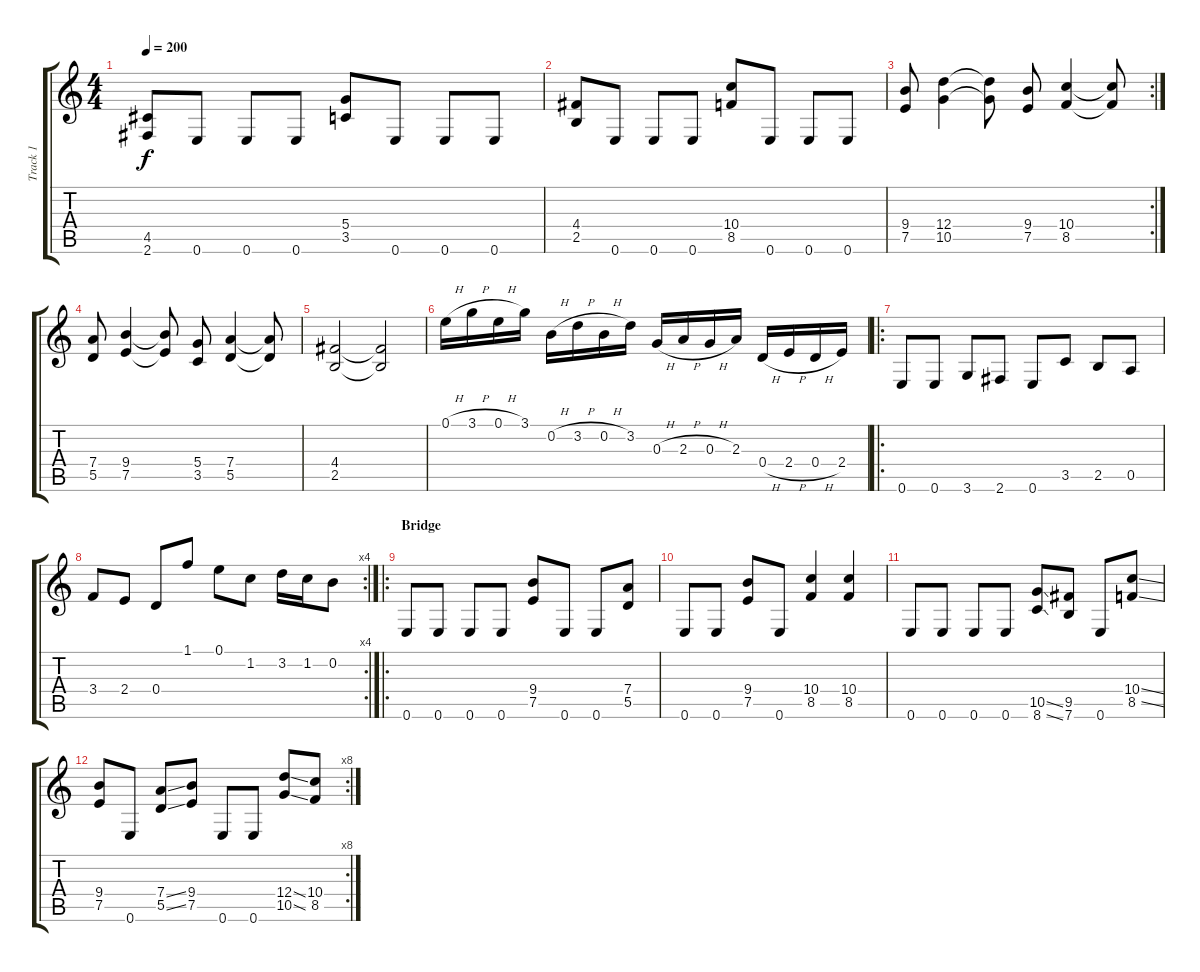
\track ("Track 1" "Track 1") {instrument distortionguitar}
\staff {score tabs}
\tuning (E4 B3 G3 D3 A2 E2) {hide}
\ts (4 4)
\tempo 200
\clef g2
\ks c
(4.5 2.6).8{dy f} 0.6.8 0.6.8 0.6.8 (5.4 3.5).8 0.6.8 0.6.8 0.6.8 |
(4.4 2.5).8 0.6.8 0.6.8 0.6.8 (10.4 8.5).8 0.6.8 0.6.8 0.6.8 |
\rc 2
(9.4 7.5).8 (12.4 10.5).4 (12.4{t} 10.5{t}).8 (9.4 7.5).8 (10.4 8.5).4 (10.4{t} 8.5{t}).8 |
(7.4 5.5).8 (9.4 7.5).4 (9.4{t} 7.5{t}).8 (5.4 3.5).8 (7.4 5.5).4 (7.4{t} 5.5{t}).8 |
(4.4 2.5).2 (4.4{t} 2.5{t}).2 |
0.1{h}.16 3.1{h}.16 0.1{h}.16 3.1.16 0.2{h}.16 3.2{h}.16 0.2{h}.16 3.2.16 0.3{h}.16 2.3{h}.16 0.3{h}.16 2.3.16 0.4{h}.16 2.4{h}.16 0.4{h}.16 2.4.16 |
\ro
0.6.8 0.6.8 3.6.8 2.6.8 0.6.8 3.5.8 2.5.8 0.5.8 |
\rc 4
3.4.8 2.4.8 0.4.8 1.1.8 0.1.8 1.2.8 3.2.16 1.2.16 0.2.8 |
\ro
\section ("" "Bridge")
0.6.8 0.6.8 0.6.8 0.6.8 (9.4 7.5).8 0.6.8 0.6.8 (7.4 5.5).8 |
0.6.8 0.6.8 (9.4 7.5).8 0.6.8 (10.4 8.5).4 (10.4 8.5).4 |
0.6.8 0.6.8 0.6.8 0.6.8 (10.5{ss} 8.6{ss}).8 (9.5 7.6).8 0.6.8 (10.4{ss} 8.5{ss}).8 |
\rc 8
(9.4 7.5).8 0.6.8 (7.4{ss} 5.5{ss}).8 (9.4 7.5).8 0.6.8 0.6.8 (12.4{ss} 10.5{ss}).8 (10.4 8.5).8
